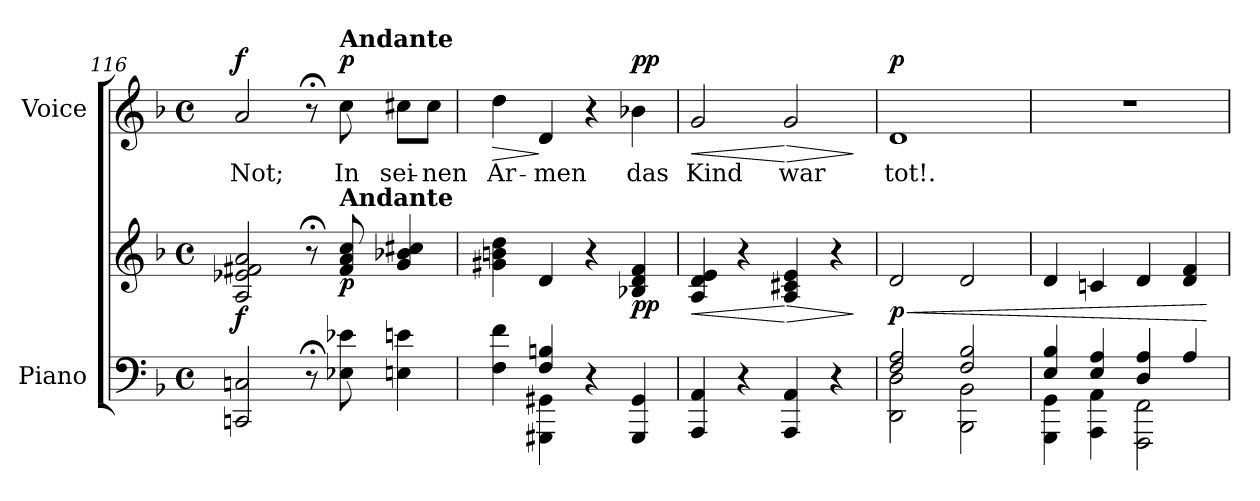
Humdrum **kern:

**kern	**kern	**dynam	**kern	**text	**dynam
*part2	*part2	*part2	*part1	*part1	*part1
*staff3	*staff2	*staff2/3	*staff1	*staff1	*staff1
*I"Piano	*	*	*I"Voice	*	*
*I'Pno	*	*	*	*	*
*clefF4	*clefG2	*	*clefG2	*	*
*k[b-]	*k[b-]	*	*k[b-]	*	*
*M4/4	*M4/4	*	*M4/4	*	*
*met(c)	*met(c)	*	*met(c)	*	*
=116	=116	=116	=116	=116	=116
!	!	!LO:DY:b	!	!	!LO:DY:a
2CCn/ 2Cn/	2A/ 2e-X/ 2f#X/ 2a/	f	2a/	Not;	f
8r;<	8r;<	.	8r;<	.	.
!	!	!	!LO:TX:a:B:t=Andante	!	!
!	!LO:TX:a:B:t=Andante	!	!	!	!
!	!	!LO:DY:b	!	!	!LO:DY:a
8E-X\ 8e-X\	8f#/ 8a/ 8cc/	p	8cc\	In	p
4En\ 4en\	4g/ 4b-X/ 4cc#X/	.	8cc#X\L	sei-	.
.	.	.	8cc#\J	-nen	.
=117	=117	=117	=117	=117	=117
*^	*	*	*	*	*
!	!	!	!	!	!	!LO:HP:b
4F\ 4f\	4ryy	4g#X\ 4bn\ 4dd\	.	4dd\	Ar-	>
4F/ 4Bn/	4GGG#X\ 4GG#X\	4d/	.	4d/	-men	]
2ryy	4r	4r	.	4r	.	.
!	!	!	!LO:DY:b	!	!	!LO:DY:a
.	4GGG#/ 4GG#/	4B-X/ 4d/ 4f/	pp	4b-X\	das	pp
=118	=118	=118	=118	=118	=118	=118
!	!	!	!LO:HP:b	!	!	!LO:HP:b
*v	*v	*	*	*	*	*
4AAA/ 4AA/	4A/ 4d/ 4e/	<	2g/	Kind	<
4r	4r	.	.	.	.
!	!	!LO:HP:n=1:b	!	!	!LO:HP:n=1:b
4AAA/ 4AA/	4A/ 4c#X/ 4e/	[ >	2g/	war	[ >
4r	4r	.	.	.	.
.	.	]	.	.	]
=119	=119	=119	=119	=119	=119
*^	*	*	*	*	*
!	!	!	!LO:HP:b	!	!	!
!	!	!	!LO:DY:n=1:b	!	!	!LO:DY:a
2F/ 2A/	2DD\ 2D\	2d/	< p	1d	tot!.	p
2F/ 2B-/	2BBB-\ 2BB-\	2d/	.	.	.	.
=120	=120	=120	=120	=120	=120	=120
4E/ 4B-/	4GGG\ 4GG\	4d/	.	1r	.	.
4E/ 4A/	4AAA\ 4AA\	4cn/	.	.	.	.
4D/ 4A/	2FFF\ 2FF\	4d/	.	.	.	.
4A/	.	4d/ 4f/	.	.	.	.
*v	*v	*	*	*	*	*
.	.	[	.	.	.
=	=	=	=	=	=
*-	*-	*-	*-	*-	*-
